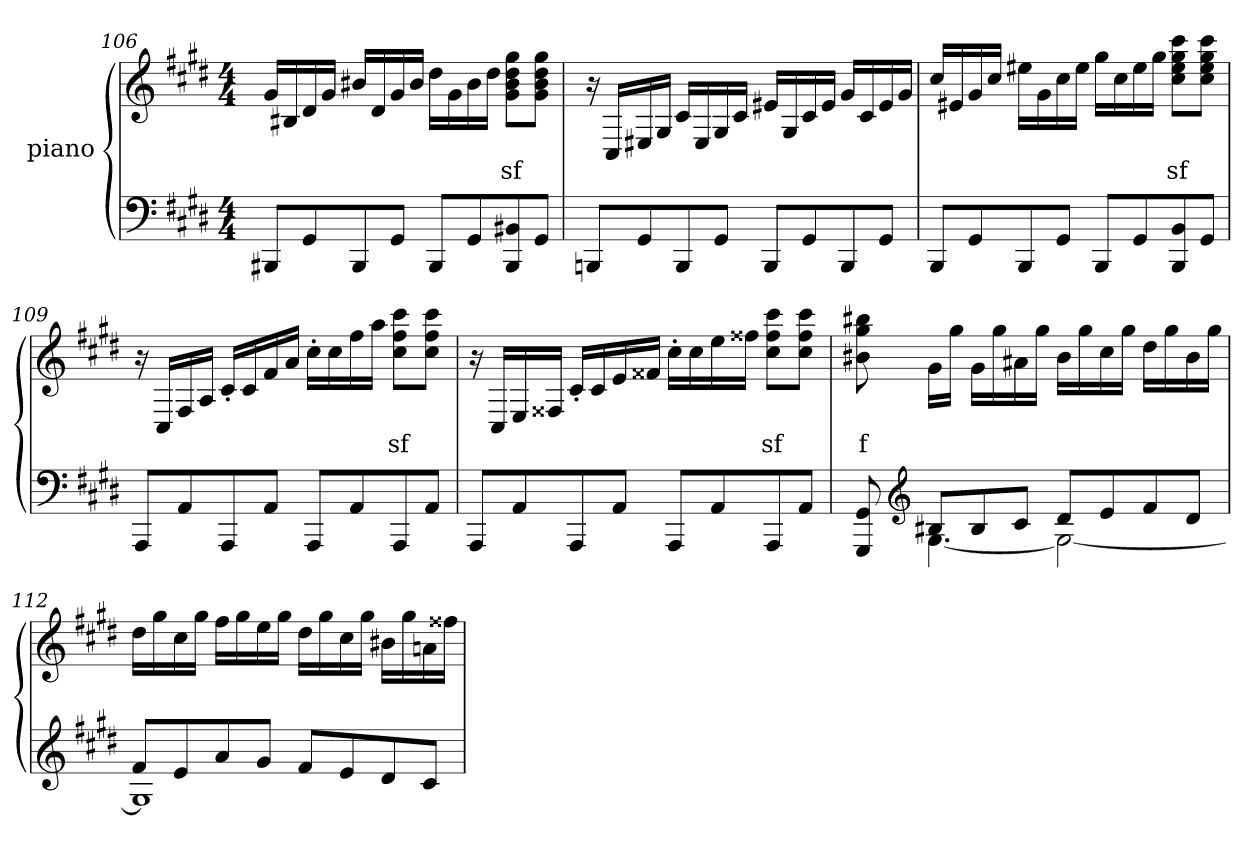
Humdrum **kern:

**kern	**kern	**text
*part2	*part1	*part1
*staff2	*staff1	*staff1
*	*I"piano	*
*clefF4	*clefG2	*
*k[f#c#g#d#]	*k[f#c#g#d#]	*
*c#:	*c#:	*
*M4/4	*M4/4	*
=106	=106	=106
8BBB#XL	16g#LL	.
.	16B#X	.
8GG#	16d#	.
.	16g#JJ	.
8BBB#	16b#LL	.
.	16d#	.
8GG#J	16g#	.
.	16b#JJ	.
8BBB#L	16dd#LL	.
.	16g#	.
8GG#	16b#	.
.	16dd#JJ	.
8BBB# 8BB#	8g# 8b# 8dd# 8gg#L	sf
8GG#J	8g# 8b# 8dd# 8gg#J	.
=107	=107	=107
8BBBnL	16r	.
.	16C#LL	.
8GG#	16E#X	.
.	16G#JJ	.
8BBB	16c#LL	.
.	16E#	.
8GG#J	16G#	.
.	16c#JJ	.
8BBBL	16e#LL	.
.	16G#	.
8GG#	16c#	.
.	16e#JJ	.
8BBB	16g#LL	.
.	16c#	.
8GG#J	16e#	.
.	16g#JJ	.
=108	=108	=108
8BBBL	16cc#LL	.
.	16e#X	.
8GG#	16g#	.
.	16cc#JJ	.
8BBB	16ee#LL	.
.	16g#	.
8GG#J	16cc#	.
.	16ee#JJ	.
8BBBL	16gg#LL	.
.	16cc#	.
8GG#	16ee#	.
.	16gg#JJ	.
8BBB 8BB	8cc# 8ee# 8gg# 8ccc#L	sf
8GG#J	8cc# 8ee# 8gg# 8ccc#J	.
=109	=109	=109
8AAAL	16r	.
.	16C#LL	.
8AA	16F#	.
.	16AJJ	.
8AAA	16c#'>LL	.
.	16c#	.
8AAJ	16f#	.
.	16aJJ	.
8AAAL	16cc#'>LL	.
.	16cc#	.
8AA	16ff#	.
.	16aaJJ	.
8AAA	8cc# 8ff# 8ccc#L	sf
8AAJ	8cc# 8ff# 8ccc#J	.
=110	=110	=110
8AAAL	16r	.
.	16C#LL	.
8AA	16E	.
.	16F##XJJ	.
8AAA	16c#'>LL	.
.	16c#	.
8AAJ	16e	.
.	16f##JJ	.
8AAAL	16cc#'>LL	.
.	16cc#	.
8AA	16ee	.
.	16ff##JJ	.
8AAA	8cc# 8ff## 8ccc#L	sf
8AAJ	8cc# 8ff## 8ccc#J	.
=111	=111	=111
*^	*	*
8GGG# 8GG#	8ryy	8b#X 8gg# 8bb#X	f
*clefG2	*	*	*
8B#XL	[4.G#	16g#LL	.
.	.	16gg#JJ	.
8B#	.	16g#LL	.
.	.	16gg#	.
8c#J	.	16a#X	.
.	.	16gg#JJ	.
8d#L	2G#_	16b#LL	.
.	.	16gg#	.
8e	.	16cc#	.
.	.	16gg#JJ	.
8f#	.	16dd#LL	.
.	.	16gg#	.
8d#J	.	16b#	.
.	.	16gg#JJ	.
=112	=112	=112	=112
8f#L	1G#]	16dd#LL	.
.	.	16gg#	.
8e	.	16cc#	.
.	.	16gg#JJ	.
8a	.	16ff#LL	.
.	.	16gg#	.
8g#J	.	16ee	.
.	.	16gg#JJ	.
8f#L	.	16dd#LL	.
.	.	16gg#	.
8e	.	16cc#	.
.	.	16gg#JJ	.
8d#	.	16b#XLL	.
.	.	16gg#	.
8c#J	.	16an	.
.	.	16ff##XJJ	.
*v	*v	*	*
=	=	=
*-	*-	*-
